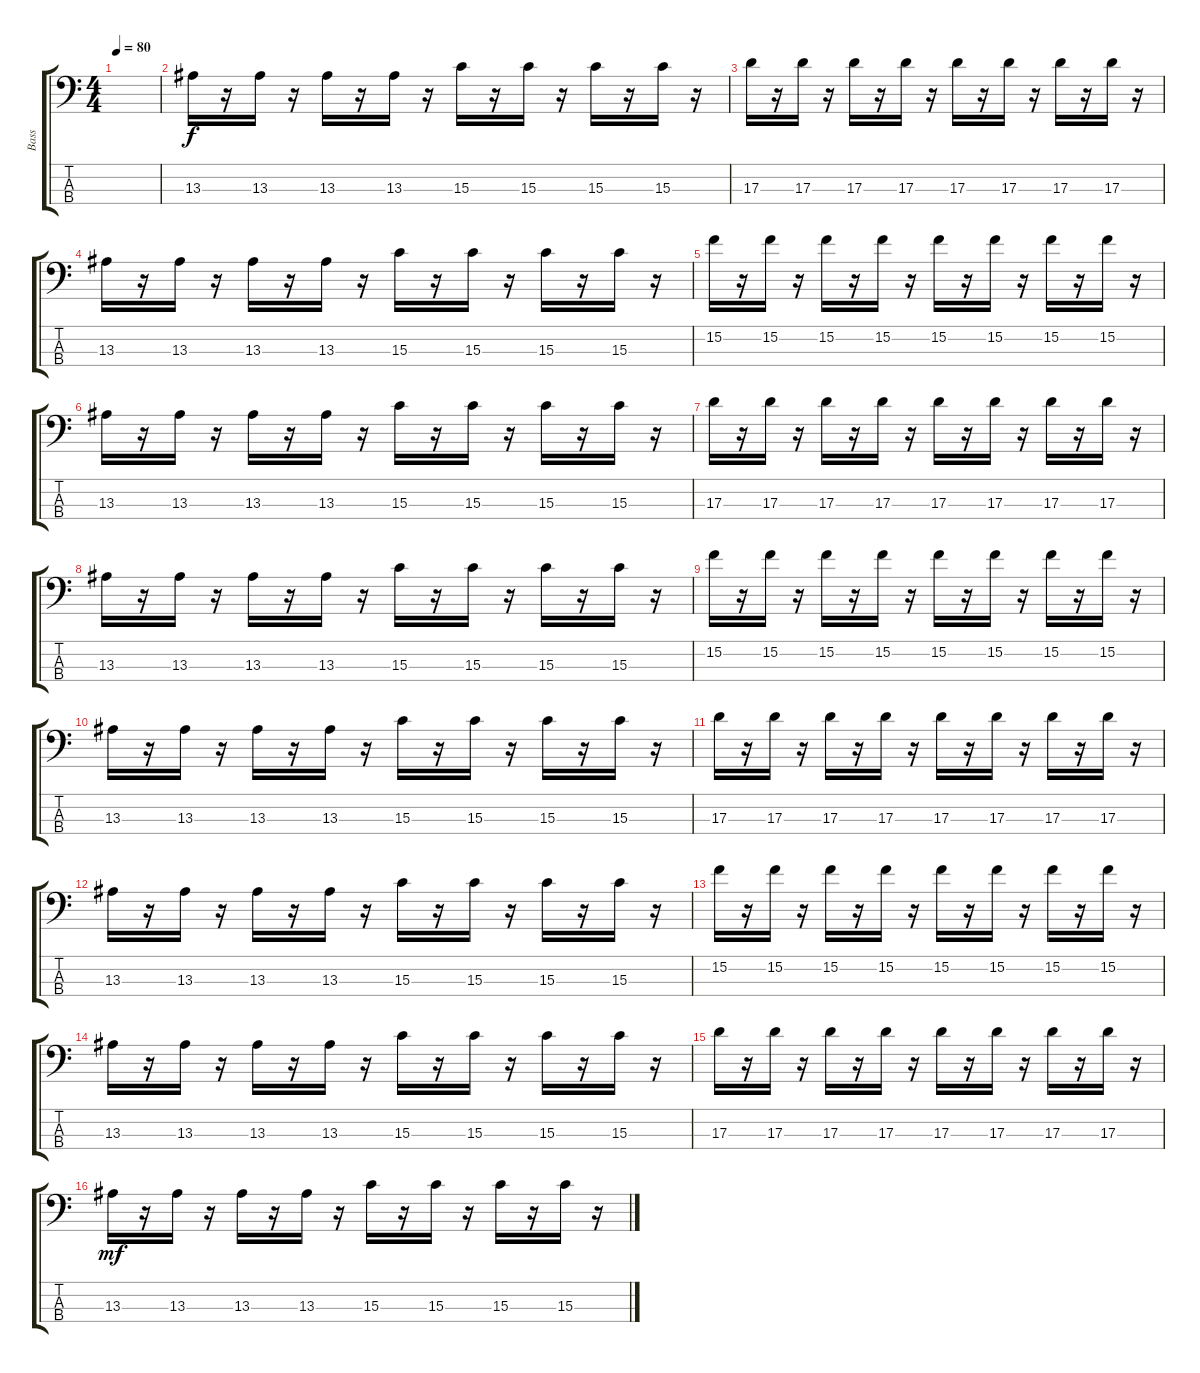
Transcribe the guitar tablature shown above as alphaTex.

\track ("Bass" "Bass") {instrument distortionguitar}
\staff {score tabs}
\tuning (G2 D2 A1 E1) {hide}
\ts (4 4)
\tempo 80
\clef f4
\ks c
|
13.3.16 r.16 13.3.16 r.16 13.3.16 r.16 13.3.16 r.16 15.3.16 r.16 15.3.16 r.16 15.3.16 r.16 15.3.16 r.16 |
17.3.16 r.16 17.3.16 r.16 17.3.16 r.16 17.3.16 r.16 17.3.16 r.16 17.3.16 r.16 17.3.16 r.16 17.3.16 r.16 |
13.3.16 r.16 13.3.16 r.16 13.3.16 r.16 13.3.16 r.16 15.3.16 r.16 15.3.16 r.16 15.3.16 r.16 15.3.16 r.16 |
15.2.16 r.16 15.2.16 r.16 15.2.16 r.16 15.2.16 r.16 15.2.16 r.16 15.2.16 r.16 15.2.16 r.16 15.2.16 r.16 |
13.3.16 r.16 13.3.16 r.16 13.3.16 r.16 13.3.16 r.16 15.3.16 r.16 15.3.16 r.16 15.3.16 r.16 15.3.16 r.16 |
17.3.16 r.16 17.3.16 r.16 17.3.16 r.16 17.3.16 r.16 17.3.16 r.16 17.3.16 r.16 17.3.16 r.16 17.3.16 r.16 |
13.3.16 r.16 13.3.16 r.16 13.3.16 r.16 13.3.16 r.16 15.3.16 r.16 15.3.16 r.16 15.3.16 r.16 15.3.16 r.16 |
15.2.16 r.16 15.2.16 r.16 15.2.16 r.16 15.2.16 r.16 15.2.16 r.16 15.2.16 r.16 15.2.16 r.16 15.2.16 r.16 |
13.3.16 r.16 13.3.16 r.16 13.3.16 r.16 13.3.16 r.16 15.3.16 r.16 15.3.16 r.16 15.3.16 r.16 15.3.16 r.16 |
17.3.16 r.16 17.3.16 r.16 17.3.16 r.16 17.3.16 r.16 17.3.16 r.16 17.3.16 r.16 17.3.16 r.16 17.3.16 r.16 |
13.3.16 r.16 13.3.16 r.16 13.3.16 r.16 13.3.16 r.16 15.3.16 r.16 15.3.16 r.16 15.3.16 r.16 15.3.16 r.16 |
15.2.16 r.16 15.2.16 r.16 15.2.16 r.16 15.2.16 r.16 15.2.16 r.16 15.2.16 r.16 15.2.16 r.16 15.2.16 r.16 |
13.3.16 r.16 13.3.16 r.16 13.3.16 r.16 13.3.16 r.16 15.3.16 r.16 15.3.16 r.16 15.3.16 r.16 15.3.16 r.16 |
17.3.16 r.16 17.3.16 r.16 17.3.16 r.16 17.3.16 r.16 17.3.16 r.16 17.3.16 r.16 17.3.16 r.16 17.3.16 r.16 |
13.3.16{dy mf} r.16 13.3.16 r.16 13.3.16 r.16 13.3.16 r.16 15.3.16 r.16 15.3.16 r.16 15.3.16 r.16 15.3.16 r.16
